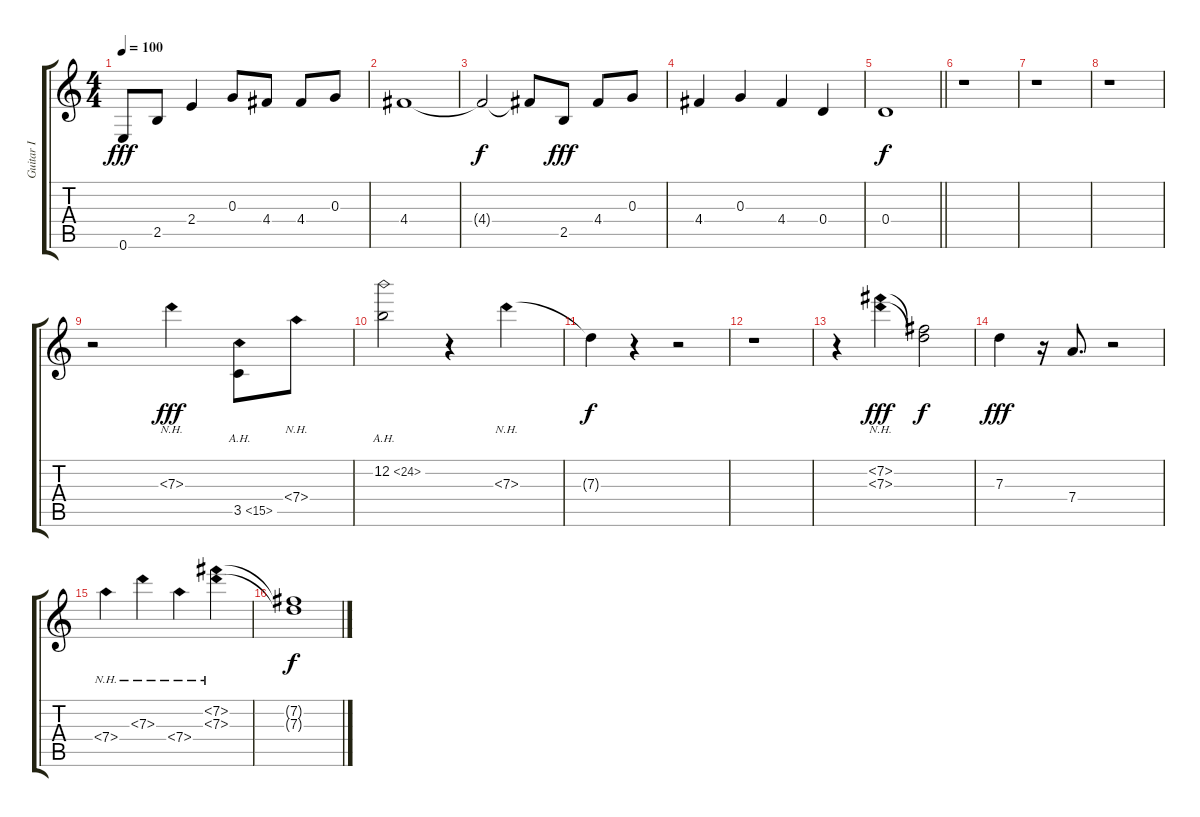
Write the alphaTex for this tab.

\track ("Guitar I" "Guitar I") {instrument electricguitarclean}
\staff {score tabs}
\tuning (E4 B3 G3 D3 A2 E2) {hide}
\ts (4 4)
\tempo 100
\clef g2
\ks c
0.6.8{dy fff} 2.5.8 2.4.4 0.3.8 4.4.8 4.4.8 0.3.8 |
4.4.1 |
4.4{t}.2{dy f} 4.4{t}.8 2.5.8{dy fff} 4.4.8 0.3.8 |
4.4.4 0.3.4 4.4.4 0.4.4 |
\barLineRight lightlight
0.4.1{dy f} |
r.1 |
r.1 |
r.1 |
r.2 7.3{nh}.4{dy fff} 3.5{ah 12}.8 7.4{nh}.8 |
12.2{ah 12}.2 r.4 7.3{nh}.4 |
7.3{t}.4{dy f} r.4 r.2 |
r.1 |
r.4 (7.2{nh} 7.3{nh}).4{dy fff} (7.2{t} 7.3{t}).2{dy f} |
7.3.4{dy fff} r.16 7.4.8{d} r.2 |
7.4{nh}.4 7.3{nh}.4 7.4{nh}.4 (7.2{nh} 7.3{nh}).4 |
(7.2{t} 7.3{t}).1{dy f}
